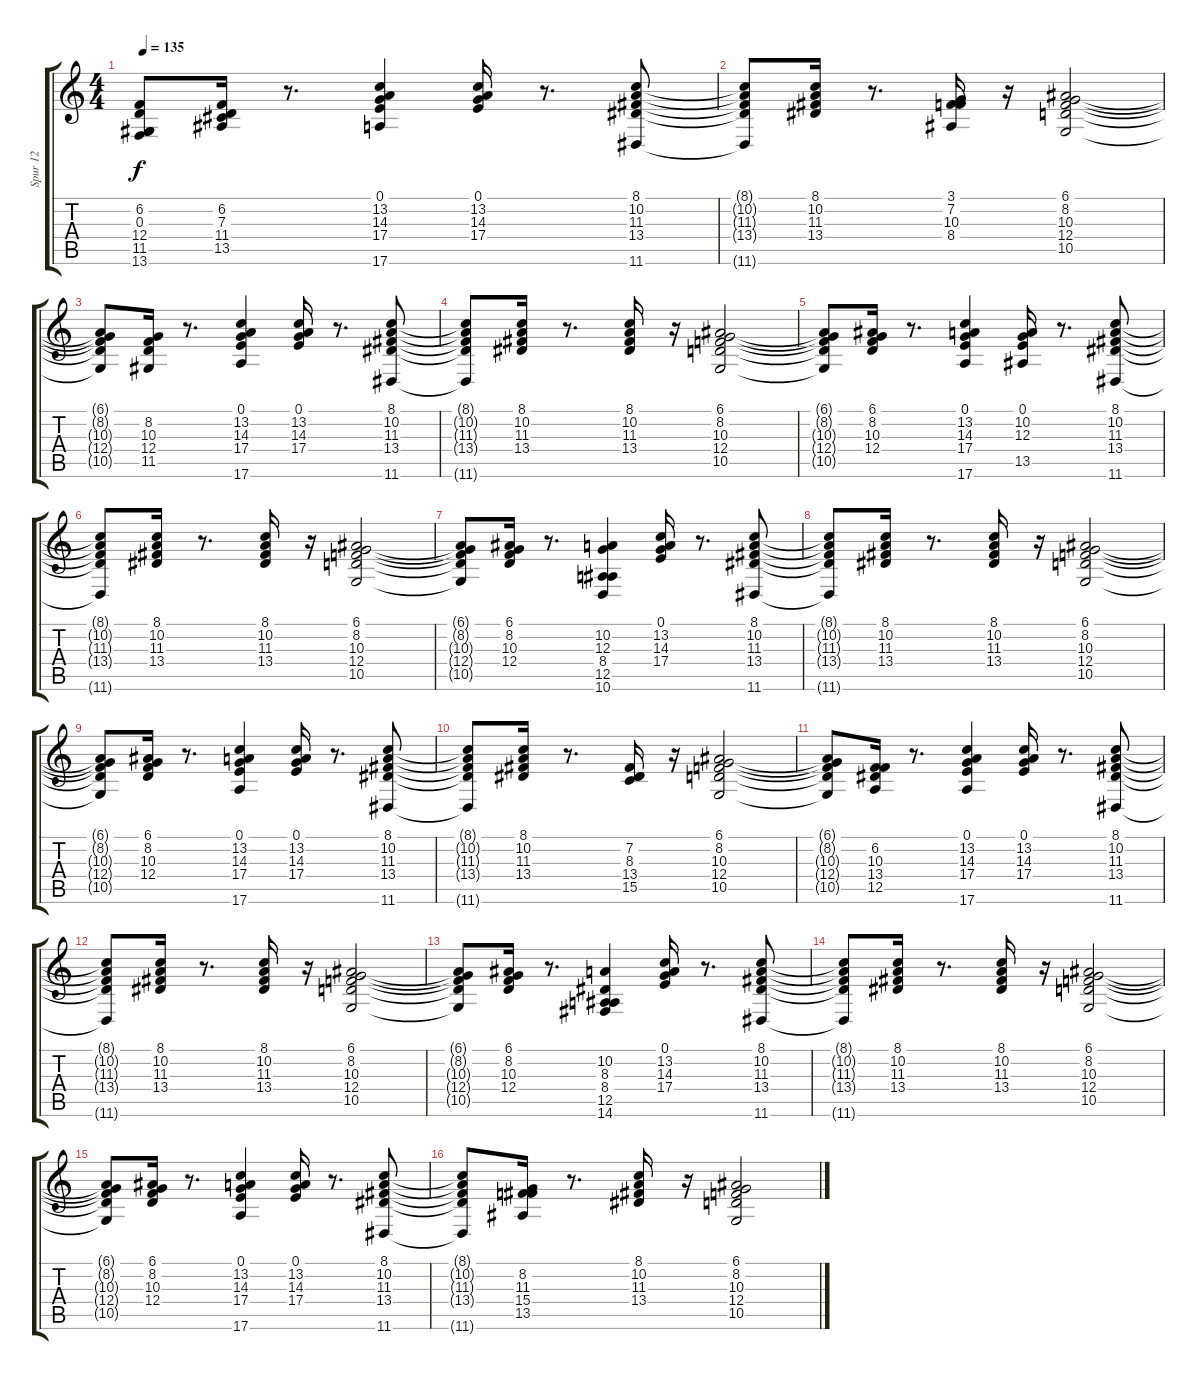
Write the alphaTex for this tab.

\track ("Spur 12" "Spur 12") {instrument electricpiano2}
\staff {score tabs}
\tuning (E4 B3 G3 D3 A2 E2) {hide}
\ts (4 4)
\tempo 135
\clef g2
\ks c
(6.2{t} 0.3{t} 12.4{t} 11.5{t} 13.6{t}).8{dy f} (6.2 7.3 11.4 13.5).16 r.8{d} (0.1 13.2 14.3 17.4 17.6).4 (0.1 13.2 14.3 17.4).16 r.8{d} (8.1 10.2 11.3 13.4 11.6).8 |
(8.1{t} 10.2{t} 11.3{t} 13.4{t} 11.6{t}).8 (8.1 10.2 11.3 13.4).16 r.8{d} (3.1 7.2 10.3 8.4).16 r.16 (6.1 8.2 10.3 12.4 10.5).2 |
(6.1{t} 8.2{t} 10.3{t} 12.4{t} 10.5{t}).8 (8.2 10.3 12.4 11.5).16 r.8{d} (0.1 13.2 14.3 17.4 17.6).4 (0.1 13.2 14.3 17.4).16 r.8{d} (8.1 10.2 11.3 13.4 11.6).8 |
(8.1{t} 10.2{t} 11.3{t} 13.4{t} 11.6{t}).8 (8.1 10.2 11.3 13.4).16 r.8{d} (8.1 10.2 11.3 13.4).16 r.16 (6.1 8.2 10.3 12.4 10.5).2 |
(6.1{t} 8.2{t} 10.3{t} 12.4{t} 10.5{t}).8 (6.1 8.2 10.3 12.4).16 r.8{d} (0.1 13.2 14.3 17.4 17.6).4 (0.1 10.2 12.3 13.5).16 r.8{d} (8.1 10.2 11.3 13.4 11.6).8 |
(8.1{t} 10.2{t} 11.3{t} 13.4{t} 11.6{t}).8 (8.1 10.2 11.3 13.4).16 r.8{d} (8.1 10.2 11.3 13.4).16 r.16 (6.1 8.2 10.3 12.4 10.5).2 |
(6.1{t} 8.2{t} 10.3{t} 12.4{t} 10.5{t}).8 (6.1 8.2 10.3 12.4).16 r.8{d} (10.2 12.3 8.4 12.5 10.6).4 (0.1 13.2 14.3 17.4).16 r.8{d} (8.1 10.2 11.3 13.4 11.6).8 |
(8.1{t} 10.2{t} 11.3{t} 13.4{t} 11.6{t}).8 (8.1 10.2 11.3 13.4).16 r.8{d} (8.1 10.2 11.3 13.4).16 r.16 (6.1 8.2 10.3 12.4 10.5).2 |
(6.1{t} 8.2{t} 10.3{t} 12.4{t} 10.5{t}).8 (6.1 8.2 10.3 12.4).16 r.8{d} (0.1 13.2 14.3 17.4 17.6).4 (0.1 13.2 14.3 17.4).16 r.8{d} (8.1 10.2 11.3 13.4 11.6).8 |
(8.1{t} 10.2{t} 11.3{t} 13.4{t} 11.6{t}).8 (8.1 10.2 11.3 13.4).16 r.8{d} (7.2 8.3 13.4 15.5).16 r.16 (6.1 8.2 10.3 12.4 10.5).2 |
(6.1{t} 8.2{t} 10.3{t} 12.4{t} 10.5{t}).8 (6.2 10.3 13.4 12.5).16 r.8{d} (0.1 13.2 14.3 17.4 17.6).4 (0.1 13.2 14.3 17.4).16 r.8{d} (8.1 10.2 11.3 13.4 11.6).8 |
(8.1{t} 10.2{t} 11.3{t} 13.4{t} 11.6{t}).8 (8.1 10.2 11.3 13.4).16 r.8{d} (8.1 10.2 11.3 13.4).16 r.16 (6.1 8.2 10.3 12.4 10.5).2 |
(6.1{t} 8.2{t} 10.3{t} 12.4{t} 10.5{t}).8 (6.1 8.2 10.3 12.4).16 r.8{d} (10.2 8.3 8.4 12.5 14.6).4 (0.1 13.2 14.3 17.4).16 r.8{d} (8.1 10.2 11.3 13.4 11.6).8 |
(8.1{t} 10.2{t} 11.3{t} 13.4{t} 11.6{t}).8 (8.1 10.2 11.3 13.4).16 r.8{d} (8.1 10.2 11.3 13.4).16 r.16 (6.1 8.2 10.3 12.4 10.5).2 |
(6.1{t} 8.2{t} 10.3{t} 12.4{t} 10.5{t}).8 (6.1 8.2 10.3 12.4).16 r.8{d} (0.1 13.2 14.3 17.4 17.6).4 (0.1 13.2 14.3 17.4).16 r.8{d} (8.1 10.2 11.3 13.4 11.6).8 |
(8.1{t} 10.2{t} 11.3{t} 13.4{t} 11.6{t}).8 (8.2 11.3 15.4 13.5).16 r.8{d} (8.1 10.2 11.3 13.4).16 r.16 (6.1 8.2 10.3 12.4 10.5).2
